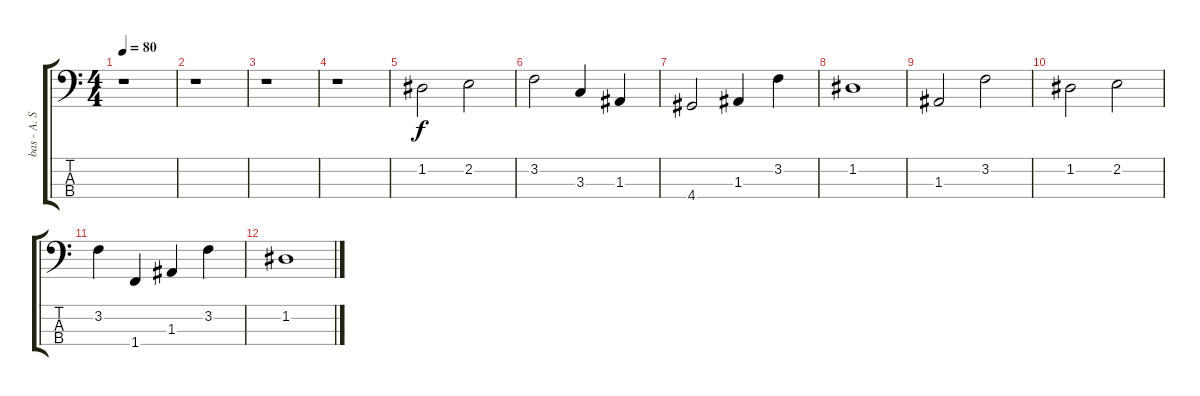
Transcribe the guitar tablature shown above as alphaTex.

\track ("bas - A. Stagraczyński" "bas - A. S") {instrument electricbassfinger}
\staff {score tabs}
\tuning (G2 D2 A1 E1) {hide}
\ts (4 4)
\tempo 80
\clef f4
\ks c
r.1{dy f instrument electricbassfinger} |
r.1 |
r.1 |
r.1 |
1.2.2 2.2.2 |
3.2.2 3.3.4 1.3.4 |
4.4.2 1.3.4 3.2.4 |
1.2.1 |
1.3.2 3.2.2 |
1.2.2 2.2.2 |
3.2.4 1.4.4 1.3.4 3.2.4 |
1.2.1
